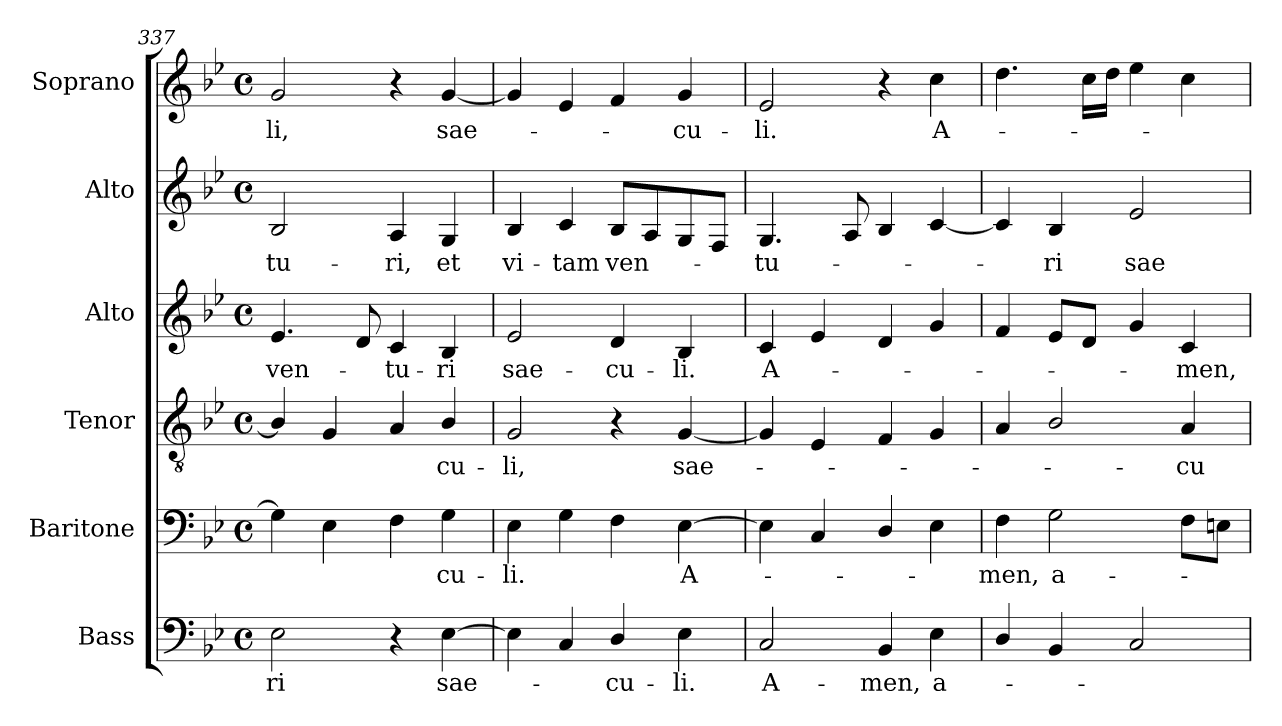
**kern	**text	**kern	**text	**kern	**text	**kern	**text	**kern	**text	**kern	**text
*part6	*part6	*part5	*part5	*part4	*part4	*part3	*part3	*part2	*part2	*part1	*part1
*staff6	*staff6	*staff5	*staff5	*staff4	*staff4	*staff3	*staff3	*staff2	*staff2	*staff1	*staff1
*I"Bass	*	*I"Baritone	*	*I"Tenor	*	*I"Alto	*	*I"Alto	*	*I"Soprano	*
*I'B.	*	*I'Bar.	*	*I'T.	*	*I'A.	*	*I'A.	*	*I'S.	*
*clefF4	*	*clefF4	*	*clefGv2	*	*clefG2	*	*clefG2	*	*clefG2	*
*	*	*	*	*ITrd7c12	*	*	*	*	*	*	*
*k[b-e-]	*	*k[b-e-]	*	*k[b-e-]	*	*k[b-e-]	*	*k[b-e-]	*	*k[b-e-]	*
*B-:	*	*B-:	*	*B-:	*	*B-:	*	*B-:	*	*B-:	*
*M4/4	*	*M4/4	*	*M4/4	*	*M4/4	*	*M4/4	*	*M4/4	*
*met(c)	*	*met(c)	*	*met(c)	*	*met(c)	*	*met(c)	*	*met(c)	*
=337	=337	=337	=337	=337	=337	=337	=337	=337	=337	=337	=337
!	!LO:LY:b:color=#000000	!	!	!	!	!	!	!	!	!	!
!	!	!	!	!	!	!	!LO:LY:b:color=#000000	!	!	!	!
!	!	!	!	!	!	!	!	!	!LO:LY:b:color=#000000	!	!
!	!	!	!	!	!	!	!	!	!	!	!LO:LY:b:color=#000000
2E-i\	-ri	4Gi\]	.	4BB-i/]	.	4.e-i/	ven-	2B-i/	-tu-	2gi/	-li,
.	.	4E-i\	.	4GGi/	.	.	.	.	.	.	.
.	.	.	.	.	.	8di/	.	.	.	.	.
!	!	!	!	!	!	!	!LO:LY:b:color=#000000	!	!	!	!
!	!	!	!	!	!	!	!	!	!LO:LY:b:color=#000000	!	!
4r	.	4Fi\	.	4AAi/	.	4ci/	-tu-	4Ai/	-ri,	4r	.
!	!LO:LY:b:color=#000000	!	!	!	!	!	!	!	!	!	!
!	!	!	!LO:LY:b:color=#000000	!	!	!	!	!	!	!	!
!	!	!	!	!	!LO:LY:b:color=#000000	!	!	!	!	!	!
!	!	!	!	!	!	!	!LO:LY:b:color=#000000	!	!	!	!
!	!	!	!	!	!	!	!	!	!LO:LY:b:color=#000000	!	!
!	!	!	!	!	!	!	!	!	!	!	!LO:LY:b:color=#000000
[4E-i\	sae-	4Gi\	-cu-	4BB-i/	-cu-	4B-i/	-ri	4Gi/	et	[4gi/	sae-
=338	=338	=338	=338	=338	=338	=338	=338	=338	=338	=338	=338
!	!	!	!LO:LY:b:color=#000000	!	!	!	!	!	!	!	!
!	!	!	!	!	!LO:LY:b:color=#000000	!	!	!	!	!	!
!	!	!	!	!	!	!	!LO:LY:b:color=#000000	!	!	!	!
!	!	!	!	!	!	!	!	!	!LO:LY:b:color=#000000	!	!
4E-i\]	.	4E-i\	-li.	2GGi/	-li,	2e-i/	sae-	4B-i/	vi-	4gi/]	.
!	!	!	!	!	!	!	!	!	!LO:LY:b:color=#000000	!	!
4Ci/	.	4Gi\	.	.	.	.	.	4ci/	-tam	4e-i/	.
!	!LO:LY:b:color=#000000	!	!	!	!	!	!	!	!	!	!
!	!	!	!	!	!	!	!LO:LY:b:color=#000000	!	!	!	!
!	!	!	!	!	!	!	!	!	!LO:LY:b:color=#000000	!	!
4Di/	-cu-	4Fi\	.	4r	.	4di/	-cu-	8B-i/L	ven-	4fi/	.
.	.	.	.	.	.	.	.	8Ai/	.	.	.
!	!LO:LY:b:color=#000000	!	!	!	!	!	!	!	!	!	!
!	!	!	!LO:LY:b:color=#000000	!	!	!	!	!	!	!	!
!	!	!	!	!	!LO:LY:b:color=#000000	!	!	!	!	!	!
!	!	!	!	!	!	!	!LO:LY:b:color=#000000	!	!	!	!
!	!	!	!	!	!	!	!	!	!	!	!LO:LY:b:color=#000000
4E-i\	-li.	[4E-i\	A-	[4GGi/	sae-	4B-i/	-li.	8Gi/	.	4gi/	-cu-
.	.	.	.	.	.	.	.	8Fi/J	.	.	.
=339	=339	=339	=339	=339	=339	=339	=339	=339	=339	=339	=339
!	!LO:LY:b:color=#000000	!	!	!	!	!	!	!	!	!	!
!	!	!	!	!	!	!	!LO:LY:b:color=#000000	!	!	!	!
!	!	!	!	!	!	!	!	!	!LO:LY:b:color=#000000	!	!
!	!	!	!	!	!	!	!	!	!	!	!LO:LY:b:color=#000000
2Ci/	A-	4E-i\]	.	4GGi/]	.	4ci/	A-	4.Gi/	-tu-	2e-i/	-li.
.	.	4Ci/	.	4EE-i/	.	4e-i/	.	.	.	.	.
.	.	.	.	.	.	.	.	8Ai/	.	.	.
!	!LO:LY:b:color=#000000	!	!	!	!	!	!	!	!	!	!
4BB-i/	-men,	4Di/	.	4FFi/	.	4di/	.	4B-i/	.	4r	.
!	!LO:LY:b:color=#000000	!	!	!	!	!	!	!	!	!	!
!	!	!	!	!	!	!	!	!	!	!	!LO:LY:b:color=#000000
4E-i\	a-	4E-i\	.	4GGi/	.	4gi/	.	[4ci/	.	4cci\	A-
!!LO:LB:g=z
=340	=340	=340	=340	=340	=340	=340	=340	=340	=340	=340	=340
!	!	!	!LO:LY:b:color=#000000	!	!	!	!	!	!	!	!
4Di/	.	4Fi\	-men,	4AAi/	.	4fi/	.	4ci/]	.	4.ddi\	.
!	!	!	!LO:LY:b:color=#000000	!	!	!	!	!	!	!	!
!	!	!	!	!	!	!	!	!	!LO:LY:b:color=#000000	!	!
4BB-i/	.	2Gi\	a-	2BB-i/	.	8e-i/L	.	4B-i/	-ri	.	.
.	.	.	.	.	.	8di/J	.	.	.	16cci\LL	.
.	.	.	.	.	.	.	.	.	.	16ddi\JJ	.
!	!	!	!	!	!	!	!	!	!LO:LY:b:color=#000000	!	!
2Ci/	.	.	.	.	.	4gi/	.	2e-i/	sae-	4ee-i\	.
!	!	!	!	!	!LO:LY:b:color=#000000	!	!	!	!	!	!
!	!	!	!	!	!	!	!LO:LY:b:color=#000000	!	!	!	!
.	.	8Fi\L	.	4AAi/	-cu-	4ci/	-men,	.	.	4cci\	.
.	.	8Ei\J	.	.	.	.	.	.	.	.	.
=	=	=	=	=	=	=	=	=	=	=	=
*-	*-	*-	*-	*-	*-	*-	*-	*-	*-	*-	*-
